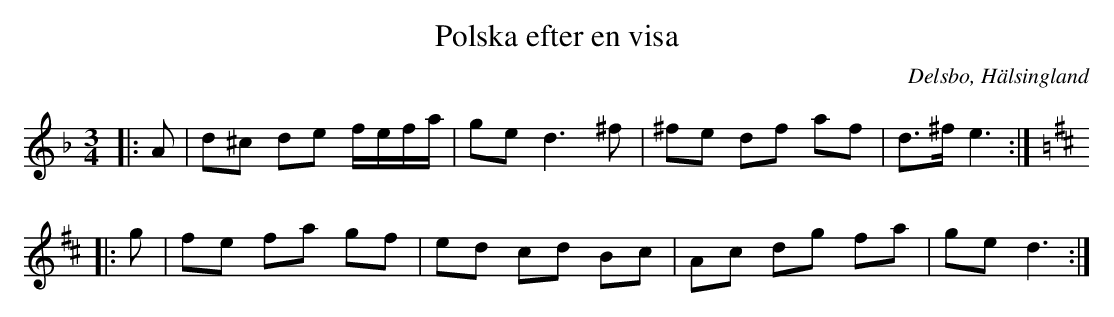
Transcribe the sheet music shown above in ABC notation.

X:1
T:Polska efter en visa
O:Delsbo, Hälsingland
M:3/4
L:1/8
K:Dm
|: A | d^c de f/e/f/a/ | ge d3 ^f | ^fe df af | d>^f e3 :|[K:D]
|: g | fe fa gf | ed cd Bc | Ac dg fa | ge d3 :|]
